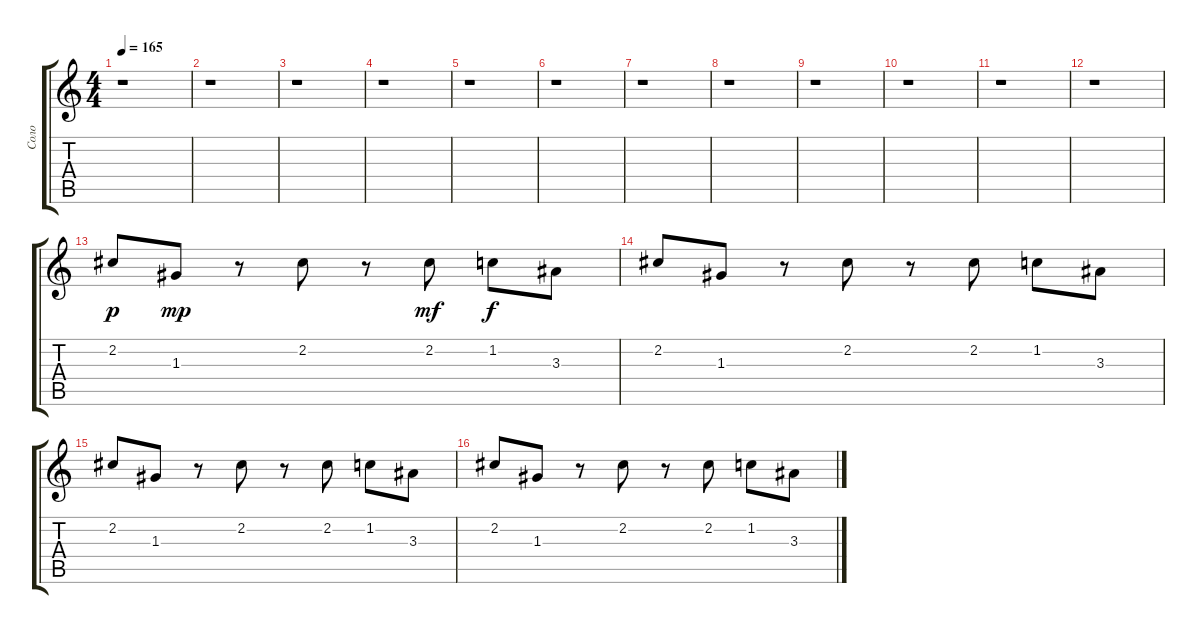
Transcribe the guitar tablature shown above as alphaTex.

\track ("Соло" "Соло") {instrument distortionguitar}
\staff {score tabs}
\tuning (E4 B3 G3 D3 A2 E2) {hide}
\ts (4 4)
\tempo 165
\clef g2
\ks c
r.1{dy f} |
r.1 |
r.1 |
r.1 |
r.1 |
r.1 |
r.1 |
r.1 |
r.1 |
r.1 |
r.1 |
r.1 |
2.2.8{dy p} 1.3.8{dy mp} r.8 2.2.8 r.8 2.2.8{dy mf} 1.2.8{dy f} 3.3.8 |
2.2.8 1.3.8 r.8 2.2.8 r.8 2.2.8 1.2.8 3.3.8 |
2.2.8 1.3.8 r.8 2.2.8 r.8 2.2.8 1.2.8 3.3.8 |
2.2.8 1.3.8 r.8 2.2.8 r.8 2.2.8 1.2.8 3.3.8
